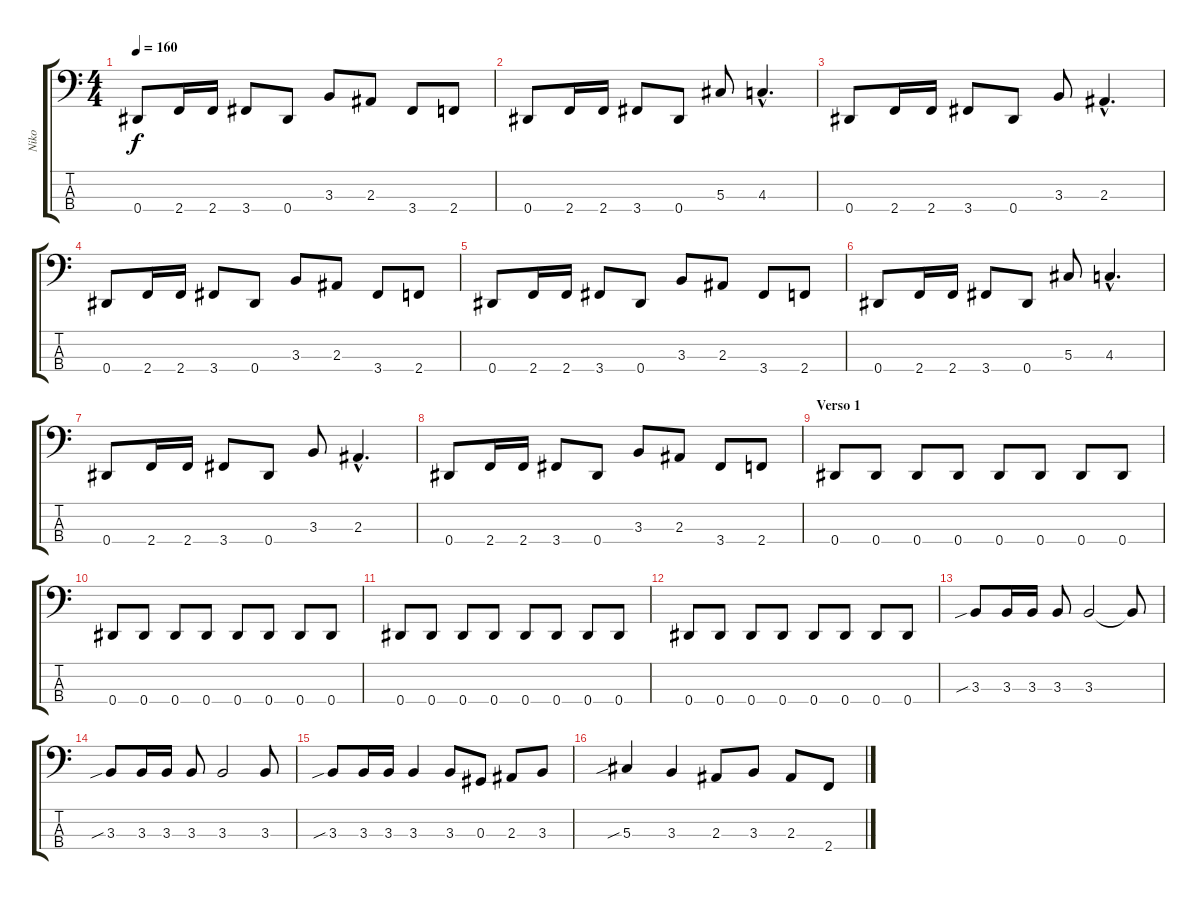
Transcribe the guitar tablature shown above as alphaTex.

\track ("Niko" "Niko") {instrument electricbassfinger}
\staff {score tabs}
\tuning (Gb2 Db2 Ab1 Eb1) {hide}
\ts (4 4)
\tempo 160
\clef f4
\ks c
0.4.8{dy f instrument electricbassfinger} 2.4.16 2.4.16 3.4.8 0.4.8 3.3.8 2.3.8 3.4.8 2.4.8 |
0.4.8 2.4.16 2.4.16 3.4.8 0.4.8 5.3.8 4.3{hac}.4{d} |
0.4.8 2.4.16 2.4.16 3.4.8 0.4.8 3.3.8 2.3{hac}.4{d} |
0.4.8 2.4.16 2.4.16 3.4.8 0.4.8 3.3.8 2.3.8 3.4.8 2.4.8 |
0.4.8 2.4.16 2.4.16 3.4.8 0.4.8 3.3.8 2.3.8 3.4.8 2.4.8 |
0.4.8 2.4.16 2.4.16 3.4.8 0.4.8 5.3.8 4.3{hac}.4{d} |
0.4.8 2.4.16 2.4.16 3.4.8 0.4.8 3.3.8 2.3{hac}.4{d} |
0.4.8 2.4.16 2.4.16 3.4.8 0.4.8 3.3.8 2.3.8 3.4.8 2.4.8 |
\section ("" "Verso 1")
0.4.8 0.4.8 0.4.8 0.4.8 0.4.8 0.4.8 0.4.8 0.4.8 |
0.4.8 0.4.8 0.4.8 0.4.8 0.4.8 0.4.8 0.4.8 0.4.8 |
0.4.8 0.4.8 0.4.8 0.4.8 0.4.8 0.4.8 0.4.8 0.4.8 |
0.4.8 0.4.8 0.4.8 0.4.8 0.4.8 0.4.8 0.4.8 0.4.8 |
3.3{sib}.8 3.3.16 3.3.16 3.3.8 3.3.2 3.3{t}.8 |
3.3{sib}.8 3.3.16 3.3.16 3.3.8 3.3.2 3.3.8 |
3.3{sib}.8 3.3.16 3.3.16 3.3.4 3.3.8 0.3.8 2.3.8 3.3.8 |
5.3{sib}.4 3.3.4 2.3.8 3.3.8 2.3.8 2.4.8
